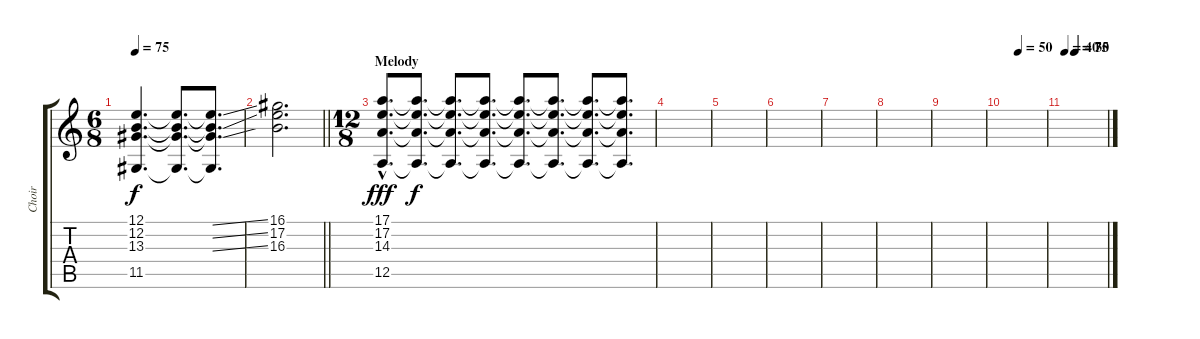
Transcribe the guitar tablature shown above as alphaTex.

\track ("Choir" "Choir") {instrument choiraahs}
\staff {score tabs}
\tuning (E4 B3 G3 D3 A2 E2) {hide}
\ts (6 8)
\tempo 75
\clef g2
\ks c
(12.1 12.2 13.3 11.5).4{d dy f} (12.1{t} 12.2{t} 13.3{t} 11.5{t}).8{d} (12.1{ss t} 12.2{ss t} 13.3{ss t} 11.5{t}).8{d} |
\barLineRight lightlight
(16.1 17.2 16.3).2{d} |
\ts (12 8)
\section ("" "Melody")
(17.1{hac} 17.2{hac} 14.3{hac} 12.5{hac}).8{d dy fff} (17.1{t} 17.2{t} 14.3{t} 12.5{t}).8{d dy f} (17.1{t} 17.2{t} 14.3{t} 12.5{t}).8{d volume 3} (17.1{t} 17.2{t} 14.3{t} 12.5{t}).8{d} (17.1{t} 17.2{t} 14.3{t} 12.5{t}).8{d} (17.1{t} 17.2{t} 14.3{t} 12.5{t}).8{d} (17.1{t} 17.2{t} 14.3{t} 12.5{t}).8{d} (17.1{t} 17.2{t} 14.3{t} 12.5{t}).8{d} |
|
|
|
|
|
|
\tempo (50 0.3333333333333333)
|
\tempo 40
\tempo (75 0.22916666666666666)
\tempo (30 0.25)
